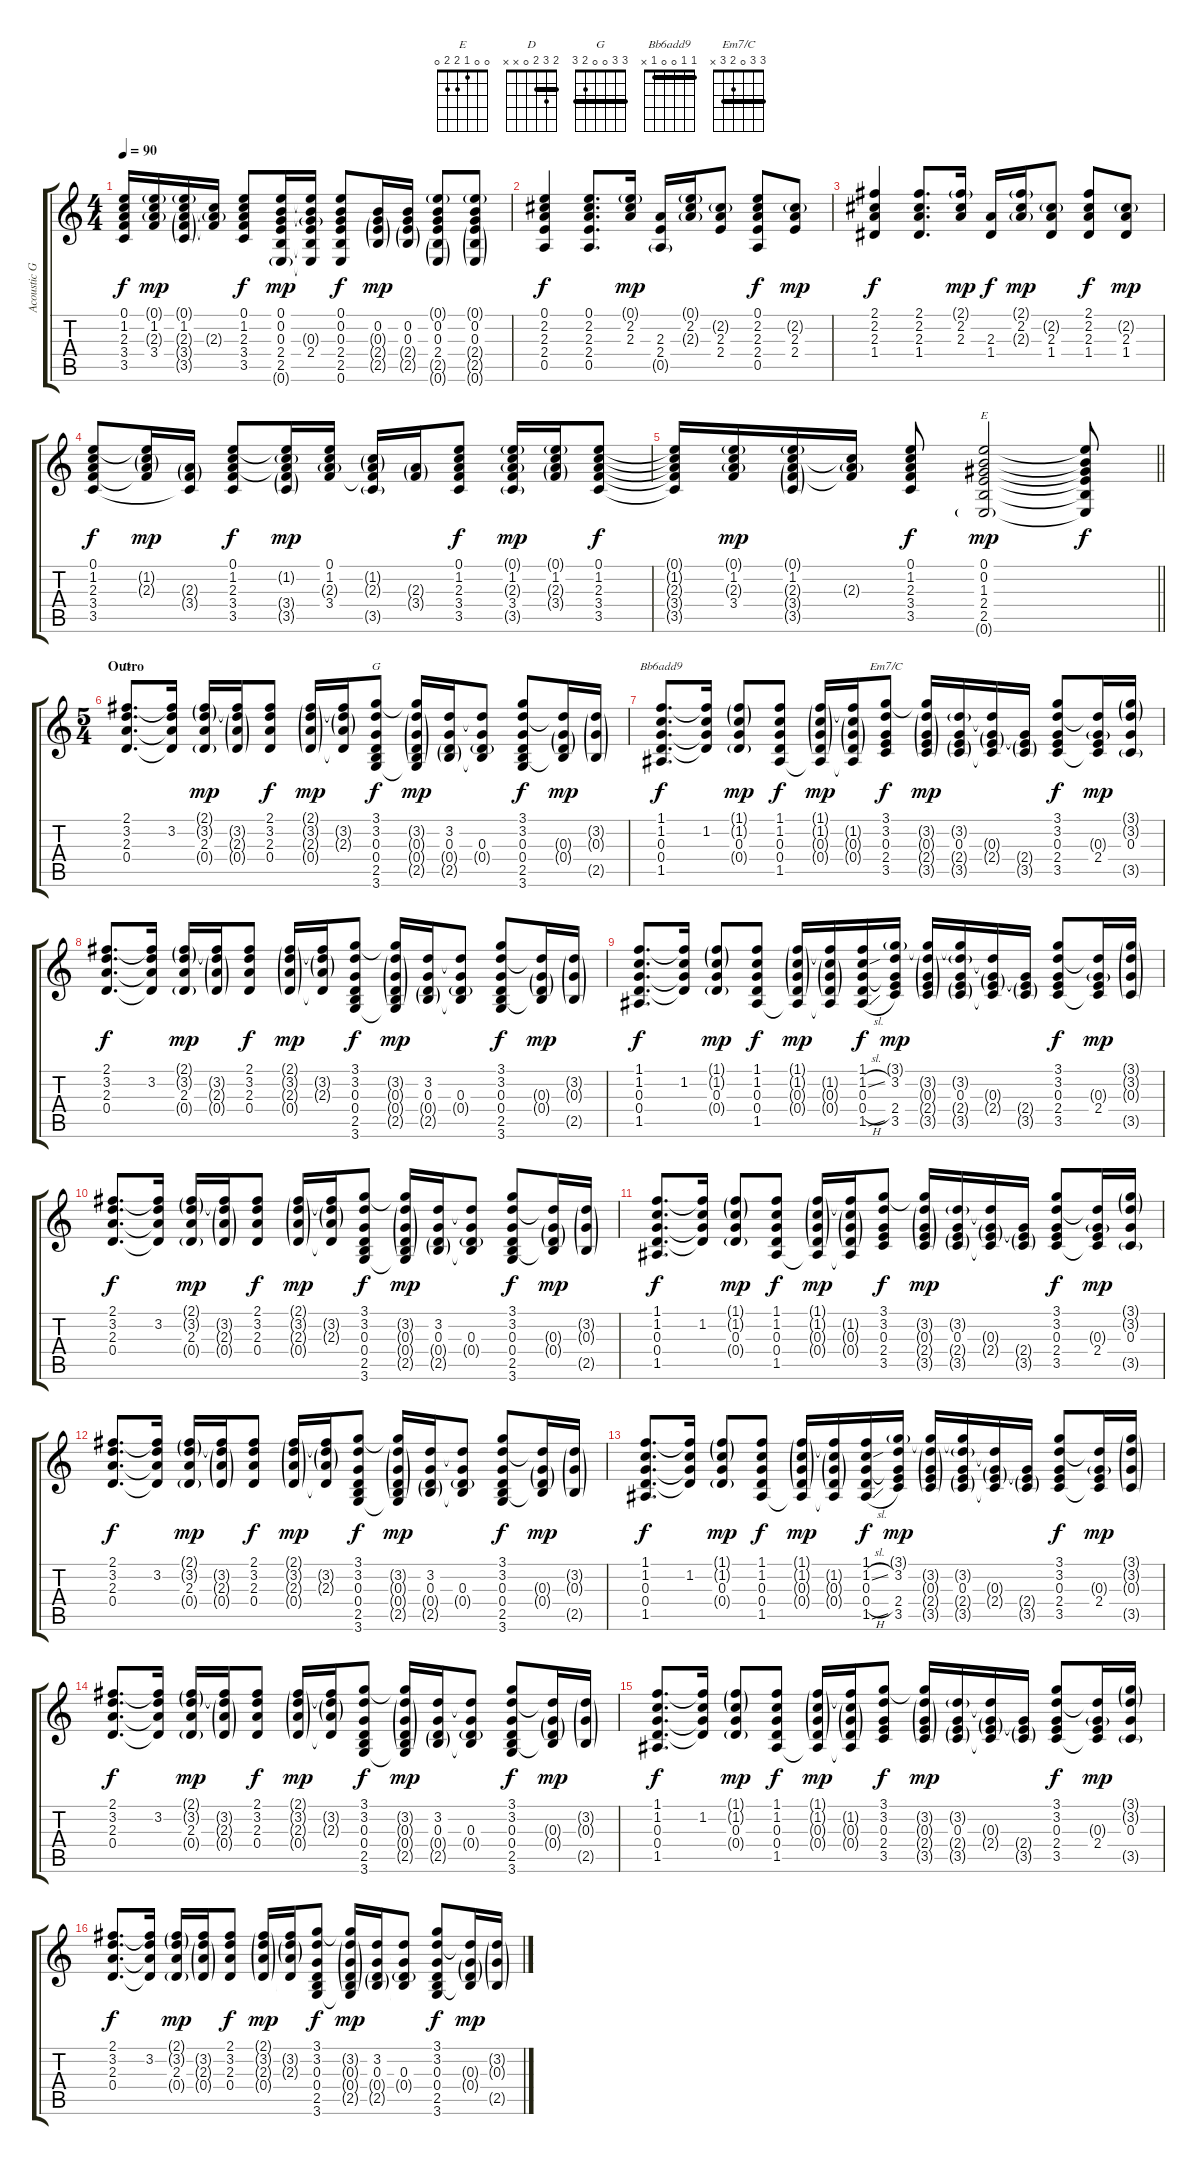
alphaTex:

\track ("Acoustic Guitar (Steven Wilson)" "Acoustic G") {instrument acousticguitarsteel}
\staff {score tabs}
\tuning (E4 B3 G3 D3 A2 E2) {hide}
\chord ("E" 0 0 1 2 2 0)
\chord ("D" 2 3 2 0 x x) {barre 2}
\chord ("G" 3 3 0 0 2 3) {barre 3}
\chord ("Bb6add9" 1 1 0 0 1 x) {barre 1}
\chord ("Em7/C" 3 3 0 2 3 x) {barre 3}
\ts (4 4)
\tempo 90
\clef g2
\ks c
(0.1{t} 1.2{t} 2.3{t} 3.4{t} 3.5{t}).16{dy f} (0.1{g} 1.2 2.3{g} 3.4).16{dy mp} (0.1{g} 1.2 2.3{g} 3.4{g} 3.5{g}).16 (1.2{t} 2.3{g} 3.4{t}).16 (0.1 1.2 2.3 3.4 3.5).8{dy f} (0.1 0.2 0.3 2.4 2.5 0.6{g}).16{dy mp} (0.1{t} 0.2{t} 0.3{g} 2.4 2.5{t} 0.6{t}).16 (0.1 0.2 0.3 2.4 2.5 0.6).8{dy f} (0.2 0.3{g} 2.4{g} 2.5{g}).16{dy mp} (0.2 0.3 2.4{g} 2.5{g}).16 (0.1{g} 0.2 0.3 2.4 2.5{g} 0.6{g}).8 (0.1{g} 0.2 0.3 2.4{g} 2.5{g} 0.6{g}).8 |
(0.1 2.2 2.3 2.4 0.5).4{dy f} (0.1 2.2 2.3 2.4 0.5).8{d} (0.1{g} 2.2 2.3).16{dy mp} (2.3 2.4 0.5{g}).16 (0.1{g} 2.2 2.3{g}).16 (2.2{g} 2.3 2.4).8 (0.1 2.2 2.3 2.4 0.5).8{dy f} (2.2{g} 2.3 2.4).8{dy mp} |
(2.1 2.2 2.3 1.4).4{dy f} (2.1 2.2 2.3 1.4).8{d} (2.1{g} 2.2 2.3).16{dy mp} (2.3 1.4).16{dy f} (2.1{g} 2.2 2.3{g}).16{dy mp} (2.2{g} 2.3 1.4).8 (2.1 2.2 2.3 1.4).8{dy f} (2.2{g} 2.3 1.4).8{dy mp} |
(0.1 1.2 2.3 3.4 3.5).8{dy f} (0.1{t} 1.2{g} 2.3{g} 3.4{t}).16{dy mp} (2.3{g} 3.4{g} 3.5{t}).16 (0.1 1.2 2.3 3.4 3.5).8{dy f} (0.1{t} 1.2{g} 2.3{t} 3.4{g} 3.5{g}).16{dy mp} (0.1 1.2 2.3{g} 3.4).16 (1.2{g} 2.3{g} 3.4{t} 3.5{g}).16 (2.3{g} 3.4{g}).16 (0.1 1.2 2.3 3.4 3.5).8{dy f} (0.1{g} 1.2 2.3{g} 3.4 3.5{g}).16{dy mp} (0.1{g} 1.2 2.3{g} 3.4{g}).16 (0.1 1.2 2.3 3.4 3.5).8{dy f} |
\barLineRight lightlight
(0.1{t} 1.2{t} 2.3{t} 3.4{t} 3.5{t}).16 (0.1{g} 1.2 2.3{g} 3.4).16{dy mp} (0.1{g} 1.2 2.3{g} 3.4{g} 3.5{g}).16 (1.2{t} 2.3{g} 3.4{t}).16 (0.1 1.2 2.3 3.4 3.5).8{dy f} (0.1 0.2 1.3 2.4 2.5 0.6{g}).2{ch "E" dy mp} (0.1{t} 0.2{t} 1.3{t} 2.4{t} 2.5{t} 0.6{t}).8{dy f} |
\ts (5 4)
\section ("" "Outro")
(2.1 3.2 2.3 0.4).8{d ch "D"} (2.1{t} 3.2 2.3{t} 0.4{t}).16 (2.1{g} 3.2{g} 2.3 0.4{g}).16{dy mp} (2.1{t} 3.2{g} 2.3{g} 0.4{g}).16 (2.1 3.2 2.3 0.4).8{dy f} (2.1{g} 3.2{g} 2.3{g} 0.4{g}).16{dy mp} (2.1{t} 3.2{g} 2.3{g} 0.4{t}).16 (3.1 3.2 0.3 0.4 2.5 3.6).8{ch "G" dy f} (3.1{t} 3.2{g} 0.3{g} 0.4{g} 2.5{g} 3.6{t}).16{dy mp} (3.2 0.3 0.4{g} 2.5{g}).16 (3.2{t} 0.3 0.4{g} 2.5{t}).8 (3.1 3.2 0.3 0.4 2.5 3.6).8{dy f} (3.2{t} 0.3{g} 0.4{g} 2.5{t}).16{dy mp} (3.2{g} 0.3{g} 2.5{g}).16 |
(1.1 1.2 0.3 0.4 1.5).8{d ch "Bb6add9" dy f} (1.1{t} 1.2 0.3{t} 0.4{t}).16 (1.1{g} 1.2{g} 0.3 0.4{g}).8{dy mp} (1.1 1.2 0.3 0.4 1.5).8{dy f} (1.1{g} 1.2{g} 0.3{g} 0.4{g} 1.5{t}).16{dy mp} (1.1{t} 1.2{g} 0.3{g} 0.4{g} 1.5{t}).16 (3.1 3.2 0.3 2.4 3.5).8{ch "Em7/C" dy f} (3.1{t} 3.2{g} 0.3{g} 2.4{g} 3.5{g}).16{dy mp} (3.2{g} 0.3 2.4{g} 3.5{g}).16 (3.2{t} 0.3{g} 2.4{g} 3.5{t}).16 (0.3{t} 2.4{g} 3.5{g}).16 (3.1 3.2 0.3 2.4 3.5).8{dy f} (3.2{t} 0.3{g} 2.4 3.5{t}).16{dy mp} (3.1{g} 3.2{g} 0.3 3.5{g}).16 |
(2.1 3.2 2.3 0.4).8{d dy f} (2.1{t} 3.2 2.3{t} 0.4{t}).16 (2.1{g} 3.2{g} 2.3 0.4{g}).16{dy mp} (2.1{t} 3.2{g} 2.3{g} 0.4{g}).16 (2.1 3.2 2.3 0.4).8{dy f} (2.1{g} 3.2{g} 2.3{g} 0.4{g}).16{dy mp} (2.1{t} 3.2{g} 2.3{g} 0.4{t}).16 (3.1 3.2 0.3 0.4 2.5 3.6).8{dy f} (3.1{t} 3.2{g} 0.3{g} 0.4{g} 2.5{g} 3.6{t}).16{dy mp} (3.2 0.3 0.4{g} 2.5{g}).16 (3.2{t} 0.3 0.4{g} 2.5{t}).8 (3.1 3.2 0.3 0.4 2.5 3.6).8{dy f} (3.2{t} 0.3{g} 0.4{g} 2.5{t}).16{dy mp} (3.2{g} 0.3{g} 2.5{g}).16 |
(1.1 1.2 0.3 0.4 1.5).8{d dy f} (1.1{t} 1.2 0.3{t} 0.4{t}).16 (1.1{g} 1.2{g} 0.3 0.4{g}).8{dy mp} (1.1 1.2 0.3 0.4 1.5).8{dy f} (1.1{g} 1.2{g} 0.3{g} 0.4{g} 1.5{t}).16{dy mp} (1.1{t} 1.2{g} 0.3{g} 0.4{g} 1.5{t}).16 (1.1 1.2{sl} 0.3 0.4{h} 1.5{sl}).16{dy f} (3.1{g} 3.2 0.3{t} 2.4 3.5).16{dy mp} (3.1{t} 3.2{g} 0.3{g} 2.4{g} 3.5{g}).16 (3.1{t} 3.2{g} 0.3 2.4{g} 3.5{g}).16 (3.2{t} 0.3{g} 2.4{g} 3.5{t}).16 (0.3{t} 2.4{g} 3.5{g}).16 (3.1 3.2 0.3 2.4 3.5).8{dy f} (3.2{t} 0.3{g} 2.4 3.5{t}).16{dy mp} (3.1{g} 3.2{g} 0.3{g} 3.5{g}).16 |
(2.1 3.2 2.3 0.4).8{d dy f volume 6} (2.1{t} 3.2 2.3{t} 0.4{t}).16 (2.1{g} 3.2{g} 2.3 0.4{g}).16{dy mp} (2.1{t} 3.2{g} 2.3{g} 0.4{g}).16 (2.1 3.2 2.3 0.4).8{dy f} (2.1{g} 3.2{g} 2.3{g} 0.4{g}).16{dy mp} (2.1{t} 3.2{g} 2.3{g} 0.4{t}).16 (3.1 3.2 0.3 0.4 2.5 3.6).8{dy f} (3.1{t} 3.2{g} 0.3{g} 0.4{g} 2.5{g} 3.6{t}).16{dy mp} (3.2 0.3 0.4{g} 2.5{g}).16 (3.2{t} 0.3 0.4{g} 2.5{t}).8 (3.1 3.2 0.3 0.4 2.5 3.6).8{dy f} (3.2{t} 0.3{g} 0.4{g} 2.5{t}).16{dy mp} (3.2{g} 0.3{g} 2.5{g}).16 |
(1.1 1.2 0.3 0.4 1.5).8{d dy f} (1.1{t} 1.2 0.3{t} 0.4{t}).16 (1.1{g} 1.2{g} 0.3 0.4{g}).8{dy mp} (1.1 1.2 0.3 0.4 1.5).8{dy f} (1.1{g} 1.2{g} 0.3{g} 0.4{g} 1.5{t}).16{dy mp} (1.1{t} 1.2{g} 0.3{g} 0.4{g} 1.5{t}).16 (3.1 3.2 0.3 2.4 3.5).8{dy f} (3.1{t} 3.2{g} 0.3{g} 2.4{g} 3.5{g}).16{dy mp} (3.2{g} 0.3 2.4{g} 3.5{g}).16 (3.2{t} 0.3{g} 2.4{g} 3.5{t}).16 (0.3{t} 2.4{g} 3.5{g}).16 (3.1 3.2 0.3 2.4 3.5).8{dy f} (3.2{t} 0.3{g} 2.4 3.5{t}).16{dy mp} (3.1{g} 3.2{g} 0.3 3.5{g}).16 |
(2.1 3.2 2.3 0.4).8{d dy f} (2.1{t} 3.2 2.3{t} 0.4{t}).16 (2.1{g} 3.2{g} 2.3 0.4{g}).16{dy mp} (2.1{t} 3.2{g} 2.3{g} 0.4{g}).16 (2.1 3.2 2.3 0.4).8{dy f} (2.1{g} 3.2{g} 2.3{g} 0.4{g}).16{dy mp} (2.1{t} 3.2{g} 2.3{g} 0.4{t}).16 (3.1 3.2 0.3 0.4 2.5 3.6).8{dy f} (3.1{t} 3.2{g} 0.3{g} 0.4{g} 2.5{g} 3.6{t}).16{dy mp} (3.2 0.3 0.4{g} 2.5{g}).16 (3.2{t} 0.3 0.4{g} 2.5{t}).8 (3.1 3.2 0.3 0.4 2.5 3.6).8{dy f} (3.2{t} 0.3{g} 0.4{g} 2.5{t}).16{dy mp} (3.2{g} 0.3{g} 2.5{g}).16 |
(1.1 1.2 0.3 0.4 1.5).8{d dy f volume 0} (1.1{t} 1.2 0.3{t} 0.4{t}).16 (1.1{g} 1.2{g} 0.3 0.4{g}).8{dy mp} (1.1 1.2 0.3 0.4 1.5).8{dy f} (1.1{g} 1.2{g} 0.3{g} 0.4{g} 1.5{t}).16{dy mp} (1.1{t} 1.2{g} 0.3{g} 0.4{g} 1.5{t}).16 (1.1 1.2{sl} 0.3 0.4{h} 1.5{sl}).16{dy f} (3.1{g} 3.2 0.3{t} 2.4 3.5).16{dy mp} (3.1{t} 3.2{g} 0.3{g} 2.4{g} 3.5{g}).16 (3.1{t} 3.2{g} 0.3 2.4{g} 3.5{g}).16 (3.2{t} 0.3{g} 2.4{g} 3.5{t}).16 (0.3{t} 2.4{g} 3.5{g}).16 (3.1 3.2 0.3 2.4 3.5).8{dy f} (3.2{t} 0.3{g} 2.4 3.5{t}).16{dy mp} (3.1{g} 3.2{g} 0.3{g} 3.5{g}).16 |
(2.1 3.2 2.3 0.4).8{d dy f} (2.1{t} 3.2 2.3{t} 0.4{t}).16 (2.1{g} 3.2{g} 2.3 0.4{g}).16{dy mp} (2.1{t} 3.2{g} 2.3{g} 0.4{g}).16 (2.1 3.2 2.3 0.4).8{dy f} (2.1{g} 3.2{g} 2.3{g} 0.4{g}).16{dy mp} (2.1{t} 3.2{g} 2.3{g} 0.4{t}).16 (3.1 3.2 0.3 0.4 2.5 3.6).8{dy f} (3.1{t} 3.2{g} 0.3{g} 0.4{g} 2.5{g} 3.6{t}).16{dy mp} (3.2 0.3 0.4{g} 2.5{g}).16 (3.2{t} 0.3 0.4{g} 2.5{t}).8 (3.1 3.2 0.3 0.4 2.5 3.6).8{dy f} (3.2{t} 0.3{g} 0.4{g} 2.5{t}).16{dy mp} (3.2{g} 0.3{g} 2.5{g}).16 |
(1.1 1.2 0.3 0.4 1.5).8{d dy f} (1.1{t} 1.2 0.3{t} 0.4{t}).16 (1.1{g} 1.2{g} 0.3 0.4{g}).8{dy mp} (1.1 1.2 0.3 0.4 1.5).8{dy f} (1.1{g} 1.2{g} 0.3{g} 0.4{g} 1.5{t}).16{dy mp} (1.1{t} 1.2{g} 0.3{g} 0.4{g} 1.5{t}).16 (3.1 3.2 0.3 2.4 3.5).8{dy f} (3.1{t} 3.2{g} 0.3{g} 2.4{g} 3.5{g}).16{dy mp} (3.2{g} 0.3 2.4{g} 3.5{g}).16 (3.2{t} 0.3{g} 2.4{g} 3.5{t}).16 (0.3{t} 2.4{g} 3.5{g}).16 (3.1 3.2 0.3 2.4 3.5).8{dy f} (3.2{t} 0.3{g} 2.4 3.5{t}).16{dy mp} (3.1{g} 3.2{g} 0.3 3.5{g}).16 |
(2.1 3.2 2.3 0.4).8{d dy f} (2.1{t} 3.2 2.3{t} 0.4{t}).16 (2.1{g} 3.2{g} 2.3 0.4{g}).16{dy mp} (2.1{t} 3.2{g} 2.3{g} 0.4{g}).16 (2.1 3.2 2.3 0.4).8{dy f} (2.1{g} 3.2{g} 2.3{g} 0.4{g}).16{dy mp} (2.1{t} 3.2{g} 2.3{g} 0.4{t}).16 (3.1 3.2 0.3 0.4 2.5 3.6).8{dy f} (3.1{t} 3.2{g} 0.3{g} 0.4{g} 2.5{g} 3.6{t}).16{dy mp} (3.2 0.3 0.4{g} 2.5{g}).16 (3.2{t} 0.3 0.4{g} 2.5{t}).8 (3.1 3.2 0.3 0.4 2.5 3.6).8{dy f} (3.2{t} 0.3{g} 0.4{g} 2.5{t}).16{dy mp} (3.2{g} 0.3{g} 2.5{g}).16
